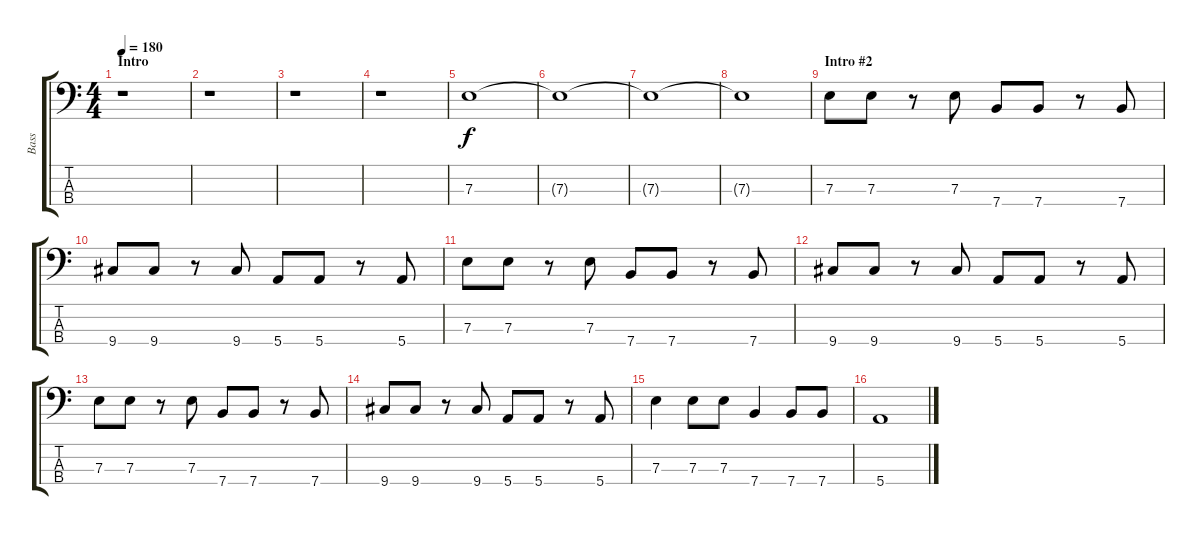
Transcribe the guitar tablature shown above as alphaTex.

\track ("Bass" "Bass") {instrument electricbasspick}
\staff {score tabs}
\tuning (G2 D2 A1 E1) {hide}
\ts (4 4)
\section ("" "Intro")
\tempo 180
\clef f4
\ks c
r.1{dy f instrument electricbasspick} |
r.1 |
r.1 |
r.1 |
7.3.1 |
7.3{t}.1 |
7.3{t}.1 |
7.3{t}.1 |
\section ("" "Intro #2")
7.3.8 7.3.8 r.8 7.3.8 7.4.8 7.4.8 r.8 7.4.8 |
9.4.8 9.4.8 r.8 9.4.8 5.4.8 5.4.8 r.8 5.4.8 |
7.3.8 7.3.8 r.8 7.3.8 7.4.8 7.4.8 r.8 7.4.8 |
9.4.8 9.4.8 r.8 9.4.8 5.4.8 5.4.8 r.8 5.4.8 |
7.3.8 7.3.8 r.8 7.3.8 7.4.8 7.4.8 r.8 7.4.8 |
9.4.8 9.4.8 r.8 9.4.8 5.4.8 5.4.8 r.8 5.4.8 |
7.3.4 7.3.8 7.3.8 7.4.4 7.4.8 7.4.8 |
5.4.1
